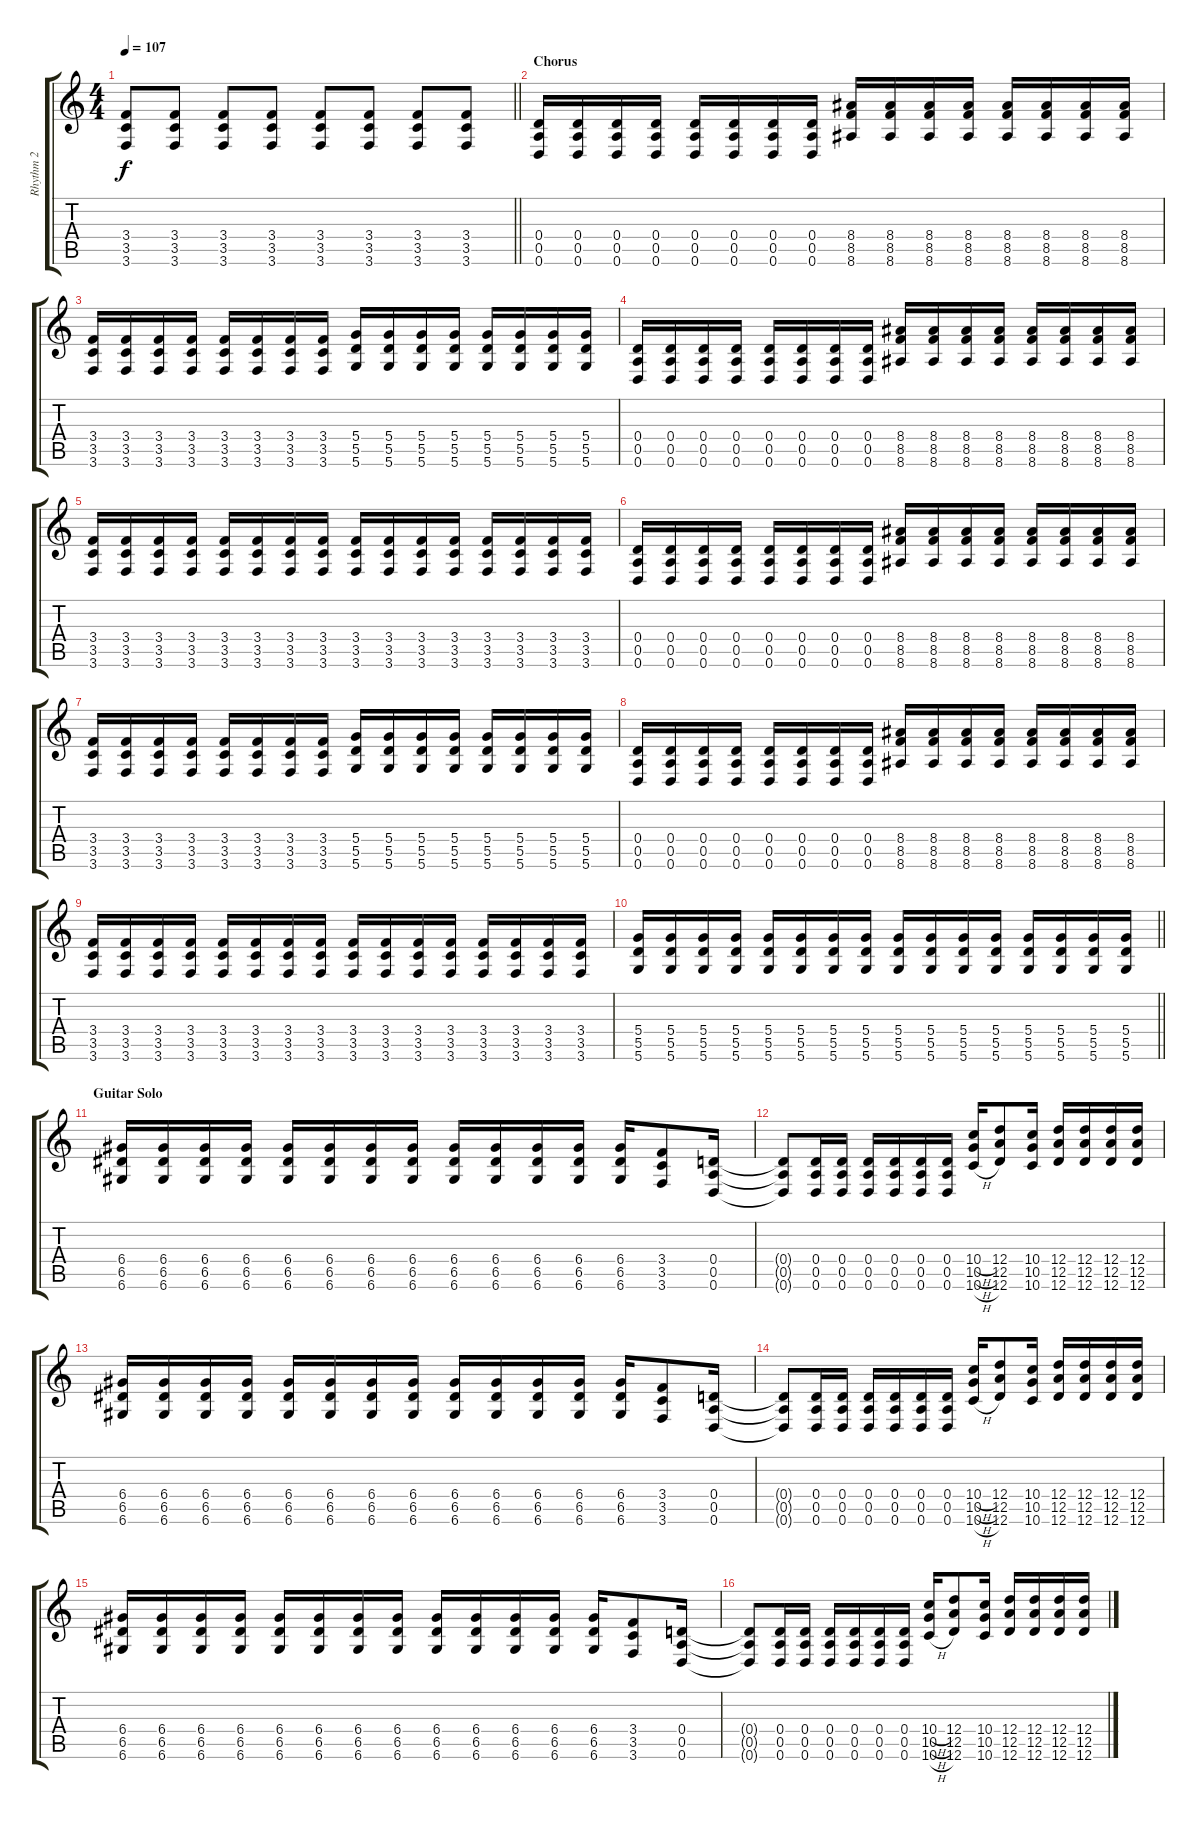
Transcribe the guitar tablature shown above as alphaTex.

\track ("Rhythm 2" "Rhythm 2") {instrument distortionguitar}
\staff {score tabs}
\tuning (E4 B3 G3 D3 A2 D2) {hide}
\ts (4 4)
\tempo 107
\clef g2
\barLineRight lightlight
\ks c
(3.4{t} 3.5{t} 3.6{t}).8{dy f} (3.4 3.5 3.6).8 (3.4 3.5 3.6).8 (3.4 3.5 3.6).8 (3.4 3.5 3.6).8 (3.4 3.5 3.6).8 (3.4 3.5 3.6).8 (3.4 3.5 3.6).8 |
\section ("" "Chorus")
(0.4 0.5 0.6).16 (0.4 0.5 0.6).16 (0.4 0.5 0.6).16 (0.4 0.5 0.6).16 (0.4 0.5 0.6).16 (0.4 0.5 0.6).16 (0.4 0.5 0.6).16 (0.4 0.5 0.6).16 (8.4 8.5 8.6).16 (8.4 8.5 8.6).16 (8.4 8.5 8.6).16 (8.4 8.5 8.6).16 (8.4 8.5 8.6).16 (8.4 8.5 8.6).16 (8.4 8.5 8.6).16 (8.4 8.5 8.6).16 |
(3.4 3.5 3.6).16 (3.4 3.5 3.6).16 (3.4 3.5 3.6).16 (3.4 3.5 3.6).16 (3.4 3.5 3.6).16 (3.4 3.5 3.6).16 (3.4 3.5 3.6).16 (3.4 3.5 3.6).16 (5.4 5.5 5.6).16 (5.4 5.5 5.6).16 (5.4 5.5 5.6).16 (5.4 5.5 5.6).16 (5.4 5.5 5.6).16 (5.4 5.5 5.6).16 (5.4 5.5 5.6).16 (5.4 5.5 5.6).16 |
(0.4 0.5 0.6).16 (0.4 0.5 0.6).16 (0.4 0.5 0.6).16 (0.4 0.5 0.6).16 (0.4 0.5 0.6).16 (0.4 0.5 0.6).16 (0.4 0.5 0.6).16 (0.4 0.5 0.6).16 (8.4 8.5 8.6).16 (8.4 8.5 8.6).16 (8.4 8.5 8.6).16 (8.4 8.5 8.6).16 (8.4 8.5 8.6).16 (8.4 8.5 8.6).16 (8.4 8.5 8.6).16 (8.4 8.5 8.6).16 |
(3.4 3.5 3.6).16 (3.4 3.5 3.6).16 (3.4 3.5 3.6).16 (3.4 3.5 3.6).16 (3.4 3.5 3.6).16 (3.4 3.5 3.6).16 (3.4 3.5 3.6).16 (3.4 3.5 3.6).16 (3.4 3.5 3.6).16 (3.4 3.5 3.6).16 (3.4 3.5 3.6).16 (3.4 3.5 3.6).16 (3.4 3.5 3.6).16 (3.4 3.5 3.6).16 (3.4 3.5 3.6).16 (3.4 3.5 3.6).16 |
(0.4 0.5 0.6).16 (0.4 0.5 0.6).16 (0.4 0.5 0.6).16 (0.4 0.5 0.6).16 (0.4 0.5 0.6).16 (0.4 0.5 0.6).16 (0.4 0.5 0.6).16 (0.4 0.5 0.6).16 (8.4 8.5 8.6).16 (8.4 8.5 8.6).16 (8.4 8.5 8.6).16 (8.4 8.5 8.6).16 (8.4 8.5 8.6).16 (8.4 8.5 8.6).16 (8.4 8.5 8.6).16 (8.4 8.5 8.6).16 |
(3.4 3.5 3.6).16 (3.4 3.5 3.6).16 (3.4 3.5 3.6).16 (3.4 3.5 3.6).16 (3.4 3.5 3.6).16 (3.4 3.5 3.6).16 (3.4 3.5 3.6).16 (3.4 3.5 3.6).16 (5.4 5.5 5.6).16 (5.4 5.5 5.6).16 (5.4 5.5 5.6).16 (5.4 5.5 5.6).16 (5.4 5.5 5.6).16 (5.4 5.5 5.6).16 (5.4 5.5 5.6).16 (5.4 5.5 5.6).16 |
(0.4 0.5 0.6).16 (0.4 0.5 0.6).16 (0.4 0.5 0.6).16 (0.4 0.5 0.6).16 (0.4 0.5 0.6).16 (0.4 0.5 0.6).16 (0.4 0.5 0.6).16 (0.4 0.5 0.6).16 (8.4 8.5 8.6).16 (8.4 8.5 8.6).16 (8.4 8.5 8.6).16 (8.4 8.5 8.6).16 (8.4 8.5 8.6).16 (8.4 8.5 8.6).16 (8.4 8.5 8.6).16 (8.4 8.5 8.6).16 |
(3.4 3.5 3.6).16 (3.4 3.5 3.6).16 (3.4 3.5 3.6).16 (3.4 3.5 3.6).16 (3.4 3.5 3.6).16 (3.4 3.5 3.6).16 (3.4 3.5 3.6).16 (3.4 3.5 3.6).16 (3.4 3.5 3.6).16 (3.4 3.5 3.6).16 (3.4 3.5 3.6).16 (3.4 3.5 3.6).16 (3.4 3.5 3.6).16 (3.4 3.5 3.6).16 (3.4 3.5 3.6).16 (3.4 3.5 3.6).16 |
\barLineRight lightlight
(5.4 5.5 5.6).16 (5.4 5.5 5.6).16 (5.4 5.5 5.6).16 (5.4 5.5 5.6).16 (5.4 5.5 5.6).16 (5.4 5.5 5.6).16 (5.4 5.5 5.6).16 (5.4 5.5 5.6).16 (5.4 5.5 5.6).16 (5.4 5.5 5.6).16 (5.4 5.5 5.6).16 (5.4 5.5 5.6).16 (5.4 5.5 5.6).16 (5.4 5.5 5.6).16 (5.4 5.5 5.6).16 (5.4 5.5 5.6).16 |
\section ("" "Guitar Solo")
(6.4 6.5 6.6).16 (6.4 6.5 6.6).16 (6.4 6.5 6.6).16 (6.4 6.5 6.6).16 (6.4 6.5 6.6).16 (6.4 6.5 6.6).16 (6.4 6.5 6.6).16 (6.4 6.5 6.6).16 (6.4 6.5 6.6).16 (6.4 6.5 6.6).16 (6.4 6.5 6.6).16 (6.4 6.5 6.6).16 (6.4 6.5 6.6).16 (3.4 3.5 3.6).8 (0.4 0.5 0.6).16 |
(0.4{t} 0.5{t} 0.6{t}).8 (0.4 0.5 0.6).16 (0.4 0.5 0.6).16 (0.4 0.5 0.6).16 (0.4 0.5 0.6).16 (0.4 0.5 0.6).16 (0.4 0.5 0.6).16 (10.4{h} 10.5{h} 10.6{h}).16 (12.4 12.5 12.6).8 (10.4 10.5 10.6).16 (12.4 12.5 12.6).16 (12.4 12.5 12.6).16 (12.4 12.5 12.6).16 (12.4 12.5 12.6).16 |
(6.4 6.5 6.6).16 (6.4 6.5 6.6).16 (6.4 6.5 6.6).16 (6.4 6.5 6.6).16 (6.4 6.5 6.6).16 (6.4 6.5 6.6).16 (6.4 6.5 6.6).16 (6.4 6.5 6.6).16 (6.4 6.5 6.6).16 (6.4 6.5 6.6).16 (6.4 6.5 6.6).16 (6.4 6.5 6.6).16 (6.4 6.5 6.6).16 (3.4 3.5 3.6).8 (0.4 0.5 0.6).16 |
(0.4{t} 0.5{t} 0.6{t}).8 (0.4 0.5 0.6).16 (0.4 0.5 0.6).16 (0.4 0.5 0.6).16 (0.4 0.5 0.6).16 (0.4 0.5 0.6).16 (0.4 0.5 0.6).16 (10.4{h} 10.5{h} 10.6{h}).16 (12.4 12.5 12.6).8 (10.4 10.5 10.6).16 (12.4 12.5 12.6).16 (12.4 12.5 12.6).16 (12.4 12.5 12.6).16 (12.4 12.5 12.6).16 |
(6.4 6.5 6.6).16 (6.4 6.5 6.6).16 (6.4 6.5 6.6).16 (6.4 6.5 6.6).16 (6.4 6.5 6.6).16 (6.4 6.5 6.6).16 (6.4 6.5 6.6).16 (6.4 6.5 6.6).16 (6.4 6.5 6.6).16 (6.4 6.5 6.6).16 (6.4 6.5 6.6).16 (6.4 6.5 6.6).16 (6.4 6.5 6.6).16 (3.4 3.5 3.6).8 (0.4 0.5 0.6).16 |
(0.4{t} 0.5{t} 0.6{t}).8 (0.4 0.5 0.6).16 (0.4 0.5 0.6).16 (0.4 0.5 0.6).16 (0.4 0.5 0.6).16 (0.4 0.5 0.6).16 (0.4 0.5 0.6).16 (10.4{h} 10.5{h} 10.6{h}).16 (12.4 12.5 12.6).8 (10.4 10.5 10.6).16 (12.4 12.5 12.6).16 (12.4 12.5 12.6).16 (12.4 12.5 12.6).16 (12.4 12.5 12.6).16
